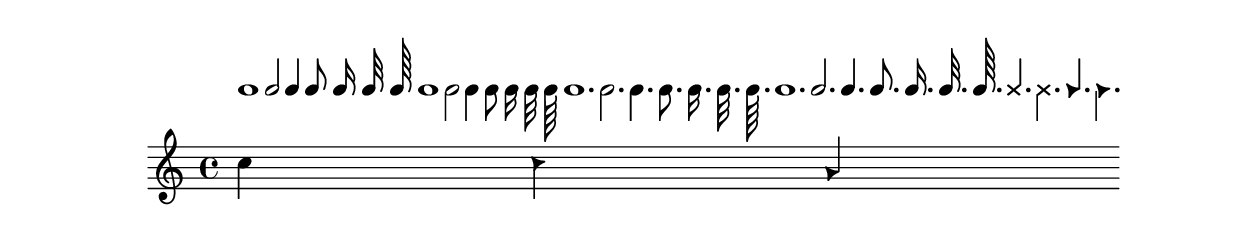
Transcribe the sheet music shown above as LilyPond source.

\header {

  texidoc = "The note markup function may be used to make metronome
 markings. It works for a variety of flag, dot and duration settings."
}
\version "2.10.0"

\relative c''
{
  c4^\markup {
    \note #"1" #1
    \note #"2" #1
    \note #"4" #1
    \note #"8" #1
    \note #"16" #1
    \note #"32" #1
    \note #"64" #1

    \note #"1" #-1
    \note #"2" #-1
    \note #"4" #-1
    \note #"8" #-1
    \note #"16" #-1
    \note #"32" #-1
    \note #"64" #-1

    \note #"1." #-1
    \note #"2." #-1
    \note #"4." #-1
    \note #"8." #-1
    \note #"16." #-1
    \note #"32." #-1
    \note #"64." #-1

    \note #"1." #1
    \note #"2." #1
    \note #"4." #1
    \note #"8." #1
    \note #"16." #1
    \note #"32." #1
    \note #"64." #1

    \override #'(style . cross)
    { \note-by-number #2 #1 #1
      \note-by-number #2 #1 #-1
    } 
    \override #'(style . triangle)
    { \note-by-number #2 #1 #1
      \note-by-number #2 #1 #-1
    }

  }

  \override NoteHead #'style = #'triangle
  c4 a
} 
